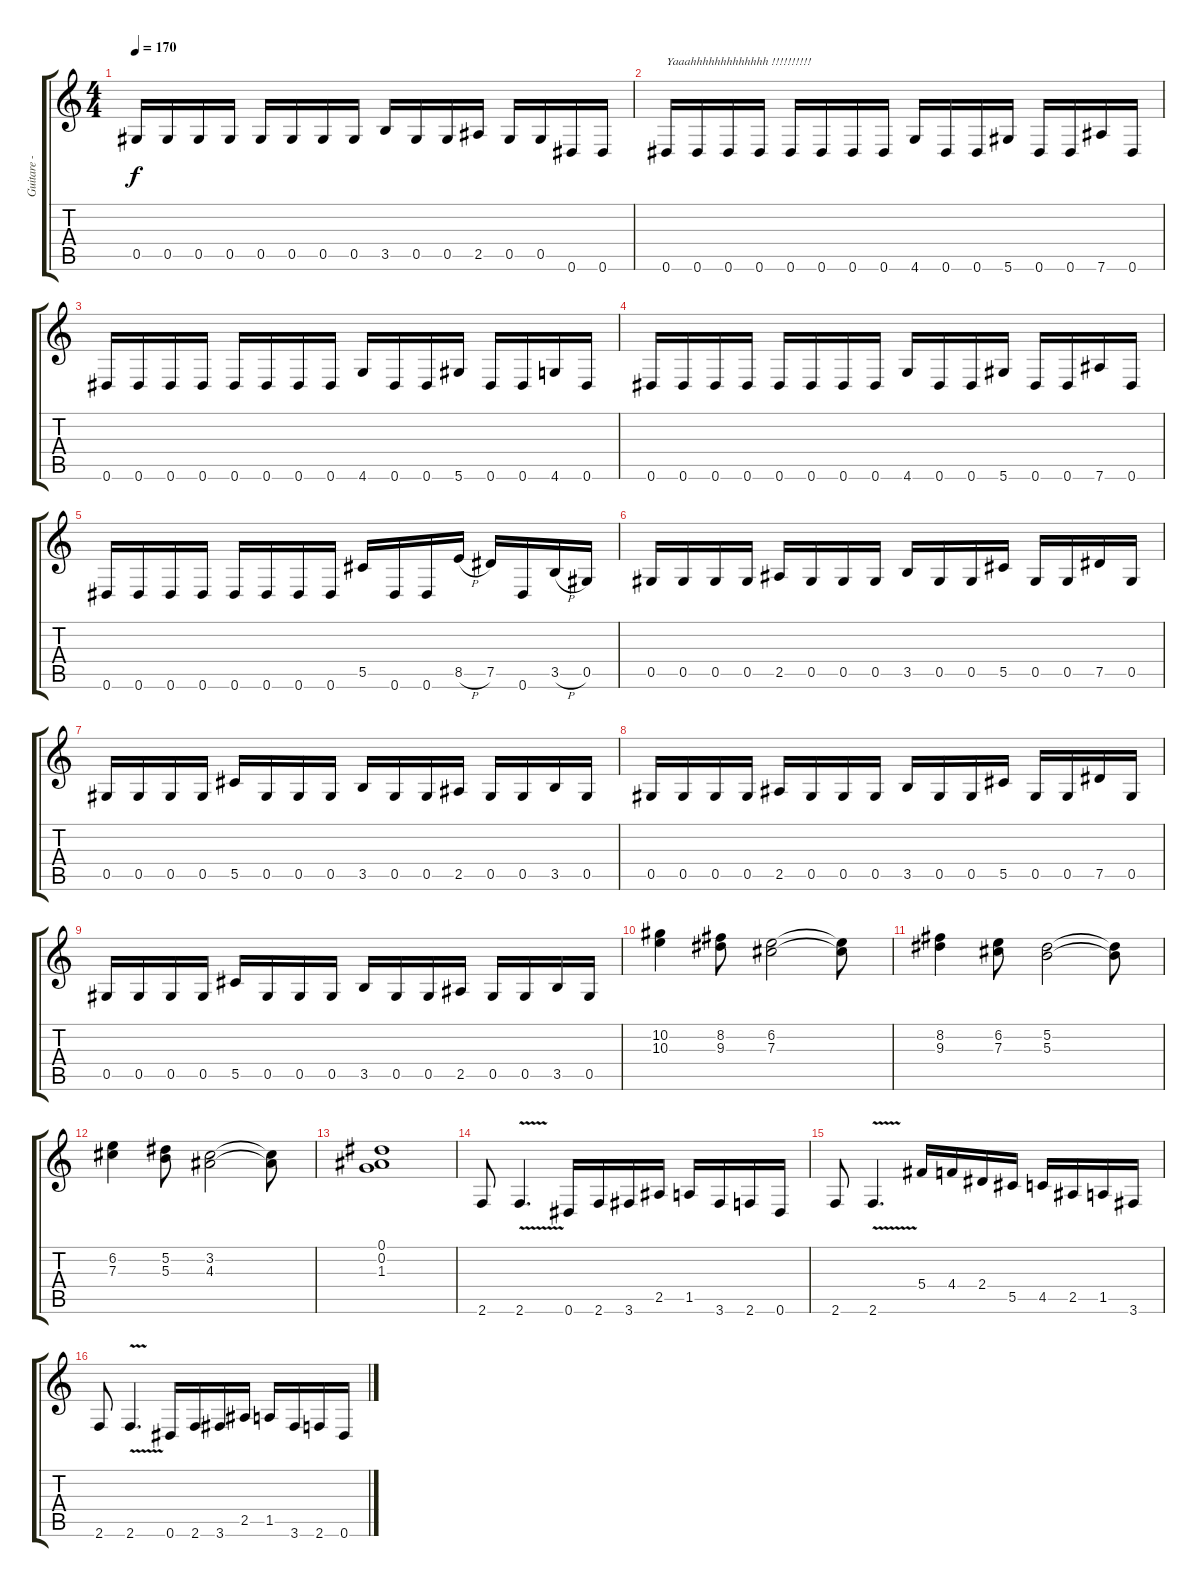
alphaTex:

\track ("Guitare - Yngwie Malmsteen" "Guitare - ") {instrument overdrivenguitar}
\staff {score tabs}
\tuning (Eb4 Bb3 Gb3 Db3 Ab2 Eb2) {hide}
\ts (4 4)
\tempo 170
\clef g2
\ks c
0.5.16{dy f} 0.5.16 0.5.16 0.5.16 0.5.16 0.5.16 0.5.16 0.5.16 3.5.16 0.5.16 0.5.16 2.5.16 0.5.16 0.5.16 0.6.16 0.6.16 |
0.6.16{txt "Yaaahhhhhhhhhhhhh !!!!!!!!!!"} 0.6.16 0.6.16 0.6.16 0.6.16 0.6.16 0.6.16 0.6.16 4.6.16 0.6.16 0.6.16 5.6.16 0.6.16 0.6.16 7.6.16 0.6.16 |
0.6.16 0.6.16 0.6.16 0.6.16 0.6.16 0.6.16 0.6.16 0.6.16 4.6.16 0.6.16 0.6.16 5.6.16 0.6.16 0.6.16 4.6.16 0.6.16 |
0.6.16 0.6.16 0.6.16 0.6.16 0.6.16 0.6.16 0.6.16 0.6.16 4.6.16 0.6.16 0.6.16 5.6.16 0.6.16 0.6.16 7.6.16 0.6.16 |
0.6.16 0.6.16 0.6.16 0.6.16 0.6.16 0.6.16 0.6.16 0.6.16 5.5.16 0.6.16 0.6.16 8.5{h}.16 7.5.16 0.6.16 3.5{h}.16 0.5.16 |
0.5.16 0.5.16 0.5.16 0.5.16 2.5.16 0.5.16 0.5.16 0.5.16 3.5.16 0.5.16 0.5.16 5.5.16 0.5.16 0.5.16 7.5.16 0.5.16 |
0.5.16 0.5.16 0.5.16 0.5.16 5.5.16 0.5.16 0.5.16 0.5.16 3.5.16 0.5.16 0.5.16 2.5.16 0.5.16 0.5.16 3.5.16 0.5.16 |
0.5.16 0.5.16 0.5.16 0.5.16 2.5.16 0.5.16 0.5.16 0.5.16 3.5.16 0.5.16 0.5.16 5.5.16 0.5.16 0.5.16 7.5.16 0.5.16 |
0.5.16 0.5.16 0.5.16 0.5.16 5.5.16 0.5.16 0.5.16 0.5.16 3.5.16 0.5.16 0.5.16 2.5.16 0.5.16 0.5.16 3.5.16 0.5.16 |
(10.2 10.3).4 (8.2 9.3).8 (6.2 7.3).2 (6.2{t} 7.3{t}).8 |
(8.2 9.3).4 (6.2 7.3).8 (5.2 5.3).2 (5.2{t} 5.3{t}).8 |
(6.2 7.3).4 (5.2 5.3).8 (3.2 4.3).2 (3.2{t} 4.3{t}).8 |
(0.1 0.2 1.3).1 |
2.6.8 2.6{v}.4{d} 0.6.16 2.6.16 3.6.16 2.5.16 1.5.16 3.6.16 2.6.16 0.6.16 |
2.6.8 2.6{v}.4{d} 5.4.16 4.4.16 2.4.16 5.5.16 4.5.16 2.5.16 1.5.16 3.6.16 |
2.6.8 2.6{v}.4{d} 0.6.16 2.6.16 3.6.16 2.5.16 1.5.16 3.6.16 2.6.16 0.6.16
